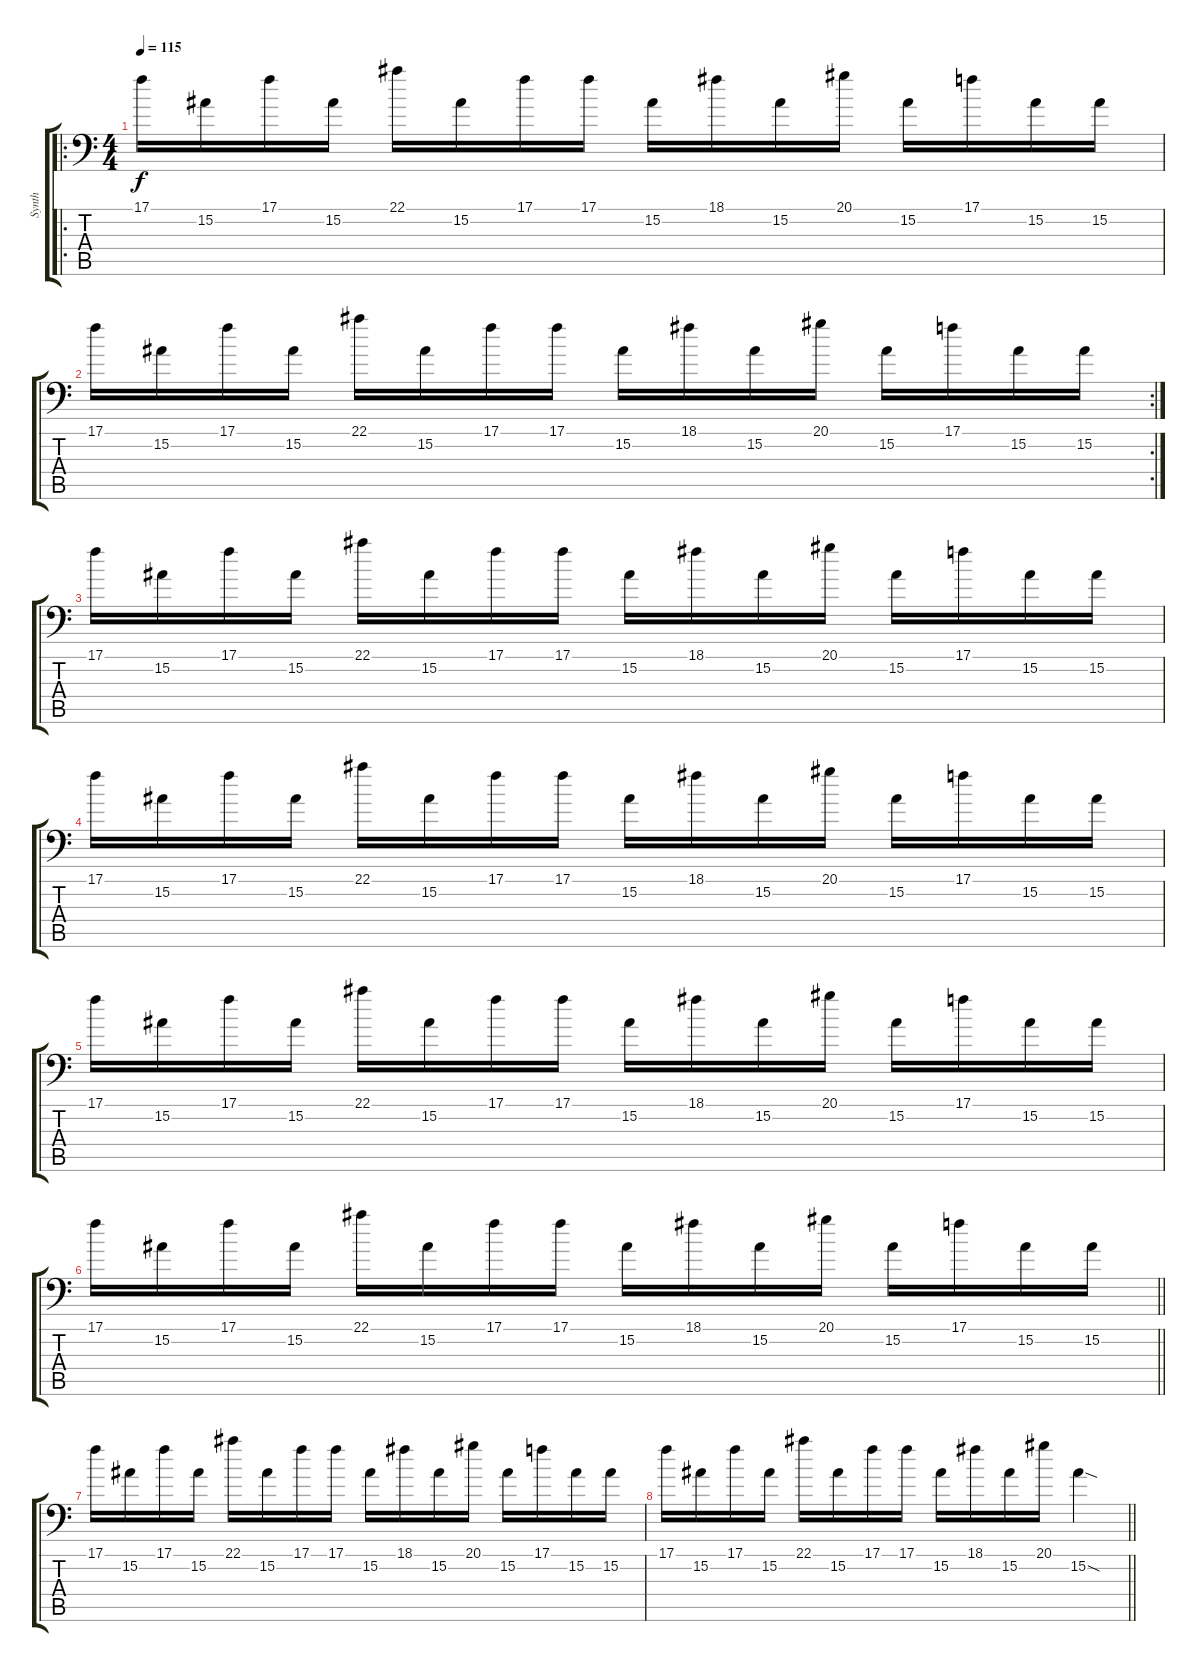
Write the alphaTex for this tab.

\track ("Synth" "Synth") {instrument lead2sawtooth}
\staff {score tabs}
\tuning (C4 G3 Eb3 Bb2 F2 Bb1) {hide}
\ro
\ts (4 4)
\tempo 115
\clef f4
\ks c
17.1.16{dy f} 15.2.16 17.1.16 15.2.16 22.1.16 15.2.16 17.1.16 17.1.16 15.2.16 18.1.16 15.2.16 20.1.16 15.2.16 17.1.16 15.2.16 15.2.16 |
\rc 2
17.1.16 15.2.16 17.1.16 15.2.16 22.1.16 15.2.16 17.1.16 17.1.16 15.2.16 18.1.16 15.2.16 20.1.16 15.2.16 17.1.16 15.2.16 15.2.16 |
17.1.16 15.2.16 17.1.16 15.2.16 22.1.16 15.2.16 17.1.16 17.1.16 15.2.16 18.1.16 15.2.16 20.1.16 15.2.16 17.1.16 15.2.16 15.2.16 |
17.1.16 15.2.16 17.1.16 15.2.16 22.1.16 15.2.16 17.1.16 17.1.16 15.2.16 18.1.16 15.2.16 20.1.16 15.2.16 17.1.16 15.2.16 15.2.16 |
17.1.16 15.2.16 17.1.16 15.2.16 22.1.16 15.2.16 17.1.16 17.1.16 15.2.16 18.1.16 15.2.16 20.1.16 15.2.16 17.1.16 15.2.16 15.2.16 |
\barLineRight lightlight
17.1.16 15.2.16 17.1.16 15.2.16 22.1.16 15.2.16 17.1.16 17.1.16 15.2.16 18.1.16 15.2.16 20.1.16 15.2.16 17.1.16 15.2.16 15.2.16 |
\section ("" "")
17.1.16 15.2.16 17.1.16 15.2.16 22.1.16 15.2.16 17.1.16 17.1.16 15.2.16 18.1.16 15.2.16 20.1.16 15.2.16 17.1.16 15.2.16 15.2.16 |
\barLineRight lightlight
17.1.16 15.2.16 17.1.16 15.2.16 22.1.16 15.2.16 17.1.16 17.1.16 15.2.16 18.1.16 15.2.16 20.1.16 15.2{sod}.4
